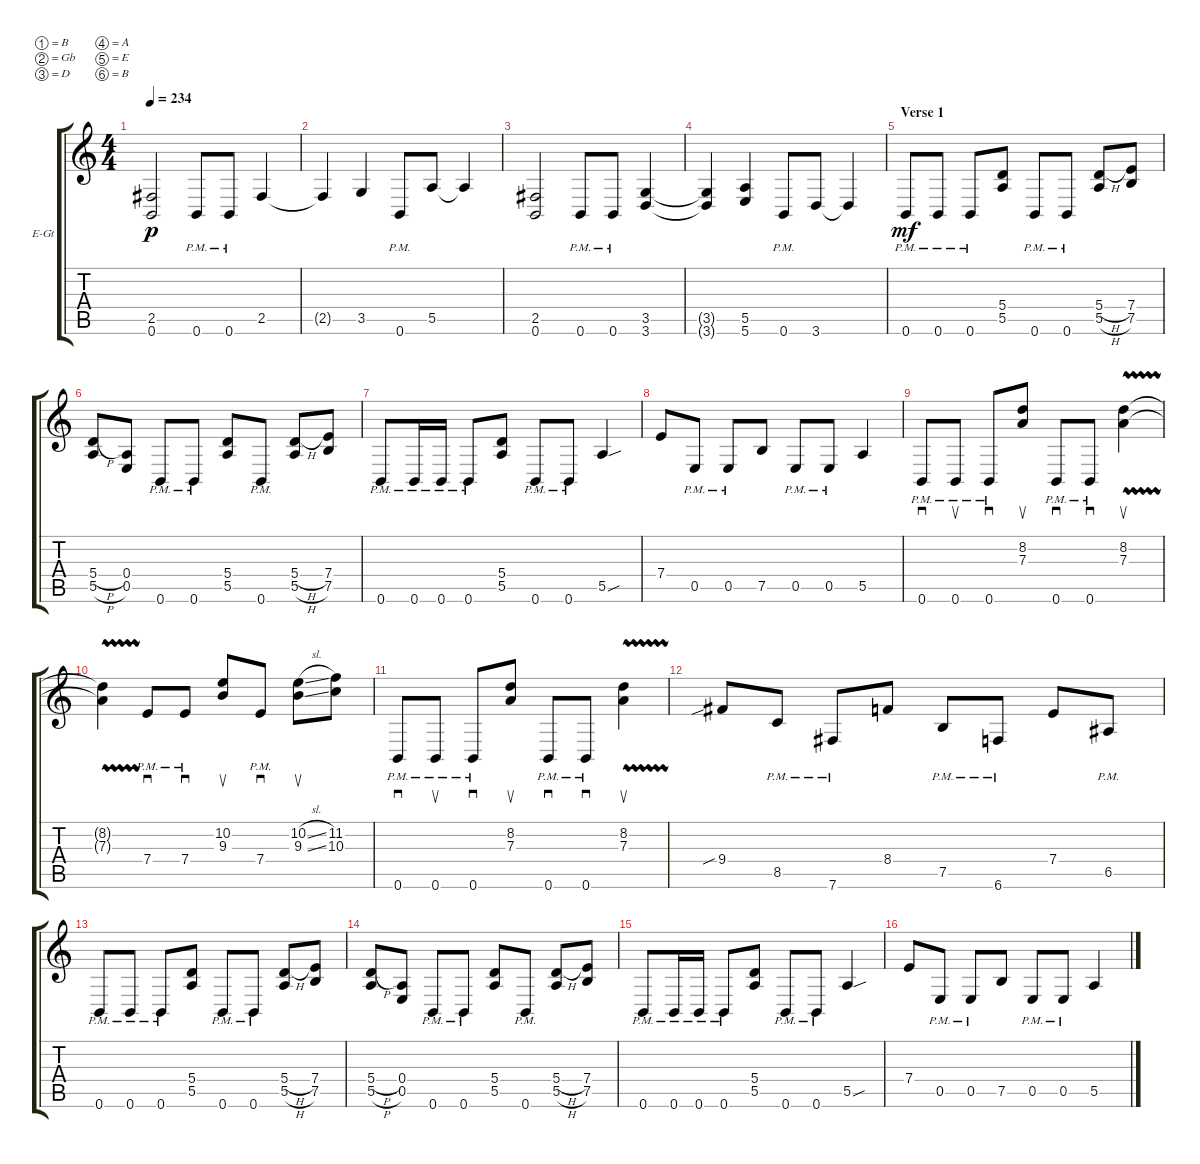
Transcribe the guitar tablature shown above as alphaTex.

\bracketExtendMode groupsimilarinstruments
\firstSystemTrackNameOrientation horizontal
\otherSystemsTrackNameOrientation horizontal
\track ("Electric Guitar 1" "E-Gt") {instrument distortionguitar}
\staff {score tabs}
\tuning (B3 Gb3 D3 A2 E2 B1)
\ts (4 4)
\tempo 234
\clef g2
\ks c
(0.6 2.5).2{dy p} 0.6{pm}.8 0.6{pm}.8 2.5.4 |
2.5{t}.4 3.5.4 0.6{pm}.8 5.5.8 5.5{t}.4 |
(0.6 2.5).2 0.6{pm}.8 0.6{pm}.8 (3.6 3.5).4 |
(3.6{t} 3.5{t}).4 (5.6 5.5).4 0.6{pm}.8 3.6.8 3.6{t}.4 |
\section ("" "Verse 1")
0.6{pm}.8{dy mf} 0.6{pm}.8 0.6{pm}.8 (5.5 5.4).8 0.6{pm}.8 0.6{pm}.8 (5.5{h} 5.4{h}).8 (7.5 7.4).8 |
(5.5{h} 5.4{h}).8 (0.5 0.4).8 0.6{pm}.8 0.6{pm}.8 (5.5 5.4).8 0.6{pm}.8 (5.5{h} 5.4{h}).8 (7.4 7.5).8 |
0.6{pm}.8 0.6{pm}.16 0.6{pm}.16 0.6{pm}.8 (5.5 5.4).8 0.6{pm}.8 0.6{pm}.8 5.5{sou}.4 |
7.4.8 0.5{pm}.8 0.5{pm}.8 7.5.8 0.5{pm}.8 0.5{pm}.8 5.5.4 |
0.6{pm}.8{sd} 0.6{pm}.8{su} 0.6{pm}.8{sd} (8.2 7.3).8{su} 0.6{pm}.8{sd} 0.6{pm}.8{sd} (8.2{vw} 7.3{vw}).4{su} |
(7.3{vw t} 8.2{vw t}).4 7.4{pm}.8{sd} 7.4{pm}.8{sd} (10.2 9.3).8{su} 7.4{pm}.8{sd} (9.3{sl} 10.2{sl}).8{su} (10.3 11.2).8 |
0.6{pm}.8{sd} 0.6{pm}.8{su} 0.6{pm}.8{sd} (8.2 7.3).8{su} 0.6{pm}.8{sd} 0.6{pm}.8{sd} (8.2{vw} 7.3{vw}).4{su} |
9.4{sib}.8 8.5{pm}.8 7.6{pm}.8 8.4.8 7.5{pm}.8 6.6{pm}.8 7.4.8 6.5{pm}.8 |
0.6{pm}.8 0.6{pm}.8 0.6{pm}.8 (5.5 5.4).8 0.6{pm}.8 0.6{pm}.8 (5.5{h} 5.4{h}).8 (7.5 7.4).8 |
(5.5{h} 5.4{h}).8 (0.5 0.4).8 0.6{pm}.8 0.6{pm}.8 (5.5 5.4).8 0.6{pm}.8 (5.5{h} 5.4{h}).8 (7.4 7.5).8 |
0.6{pm}.8 0.6{pm}.16 0.6{pm}.16 0.6{pm}.8 (5.5 5.4).8 0.6{pm}.8 0.6{pm}.8 5.5{sou}.4 |
7.4.8 0.5{pm}.8 0.5{pm}.8 7.5.8 0.5{pm}.8 0.5{pm}.8 5.5.4
